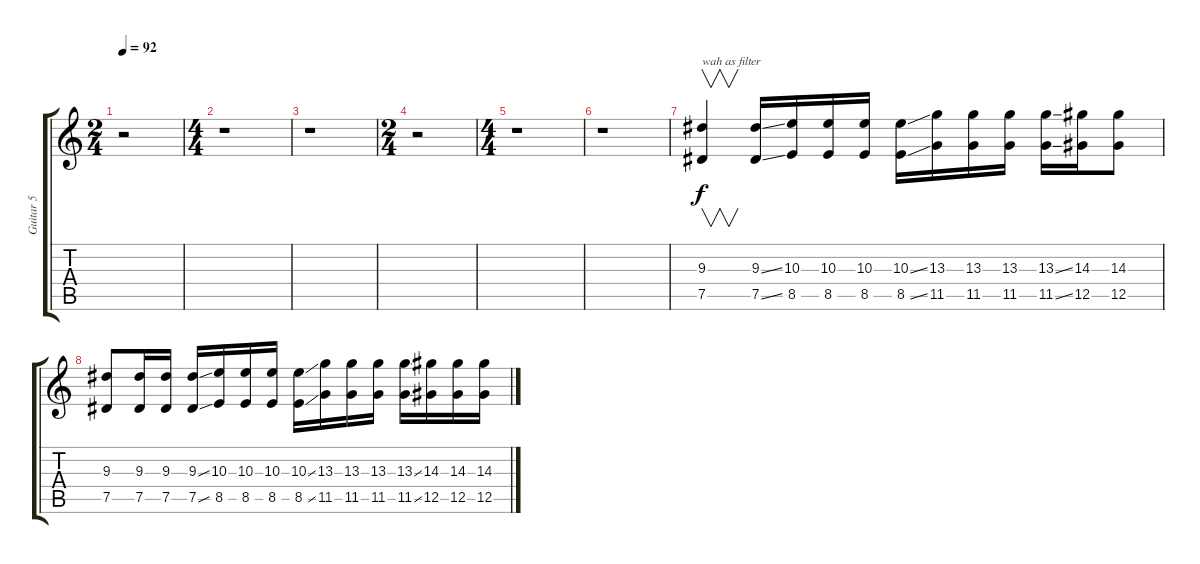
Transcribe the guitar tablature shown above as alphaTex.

\track ("Guitar 5" "Guitar 5") {instrument distortionguitar}
\staff {score tabs}
\tuning (Eb4 Bb3 Gb3 Db3 Ab2 Eb2) {hide}
\ts (2 4)
\tempo 92
\clef g2
\ks c
r.2{dy f} |
\ts (4 4)
r.1 |
r.1 |
\ts (2 4)
r.2 |
\ts (4 4)
r.1 |
r.1 |
(9.3 7.5).4{v txt "wah as filter"} (9.3{ss} 7.5{ss}).16 (10.3 8.5).16 (10.3 8.5).16 (10.3 8.5).16 (10.3{ss} 8.5{ss}).16 (13.3 11.5).16 (13.3 11.5).16 (13.3 11.5).16 (13.3{ss} 11.5{ss}).16 (14.3 12.5).16 (14.3 12.5).8 |
(9.3 7.5).8 (9.3 7.5).16 (9.3 7.5).16 (9.3{ss} 7.5{ss}).16 (10.3 8.5).16 (10.3 8.5).16 (10.3 8.5).16 (10.3{ss} 8.5{ss}).16 (13.3 11.5).16 (13.3 11.5).16 (13.3 11.5).16 (13.3{ss} 11.5{ss}).16 (14.3 12.5).16 (14.3 12.5).16 (14.3 12.5).16
